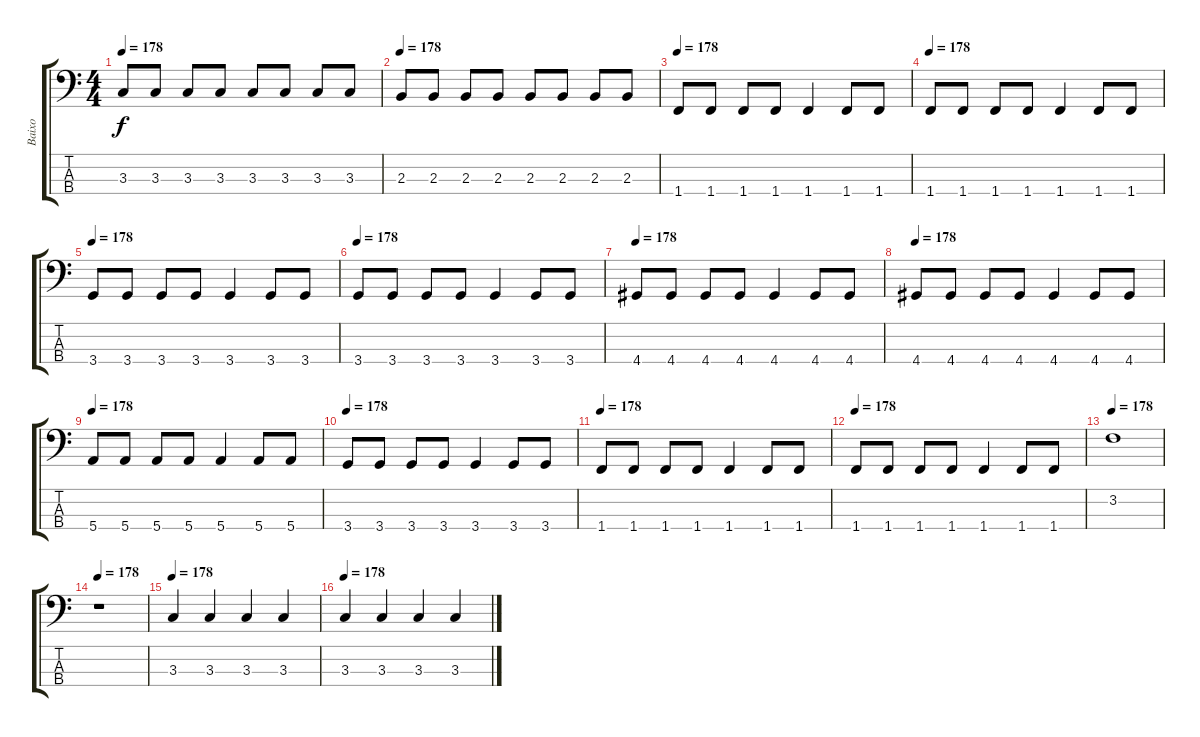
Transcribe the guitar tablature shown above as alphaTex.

\track ("Baixo" "Baixo") {instrument electricbasspick}
\staff {score tabs}
\tuning (G2 D2 A1 E1) {hide}
\ts (4 4)
\tempo 178
\clef f4
\ks c
3.3.8{dy f} 3.3.8 3.3.8 3.3.8 3.3.8 3.3.8 3.3.8 3.3.8 |
\tempo 178
2.3.8 2.3.8 2.3.8 2.3.8 2.3.8 2.3.8 2.3.8 2.3.8 |
\tempo 178
1.4.8 1.4.8 1.4.8 1.4.8 1.4.4 1.4.8 1.4.8 |
\tempo 178
1.4.8 1.4.8 1.4.8 1.4.8 1.4.4 1.4.8 1.4.8 |
\tempo 178
3.4.8 3.4.8 3.4.8 3.4.8 3.4.4 3.4.8 3.4.8 |
\tempo 178
3.4.8 3.4.8 3.4.8 3.4.8 3.4.4 3.4.8 3.4.8 |
\tempo 178
4.4.8 4.4.8 4.4.8 4.4.8 4.4.4 4.4.8 4.4.8 |
\tempo 178
4.4.8 4.4.8 4.4.8 4.4.8 4.4.4 4.4.8 4.4.8 |
\tempo 178
5.4.8 5.4.8 5.4.8 5.4.8 5.4.4 5.4.8 5.4.8 |
\tempo 178
3.4.8 3.4.8 3.4.8 3.4.8 3.4.4 3.4.8 3.4.8 |
\tempo 178
1.4.8 1.4.8 1.4.8 1.4.8 1.4.4 1.4.8 1.4.8 |
\tempo 178
1.4.8 1.4.8 1.4.8 1.4.8 1.4.4 1.4.8 1.4.8 |
\tempo 178
3.2.1 |
\tempo 178
r.1 |
\tempo 178
3.3.4 3.3.4 3.3.4 3.3.4 |
\tempo 178
3.3.4 3.3.4 3.3.4 3.3.4
